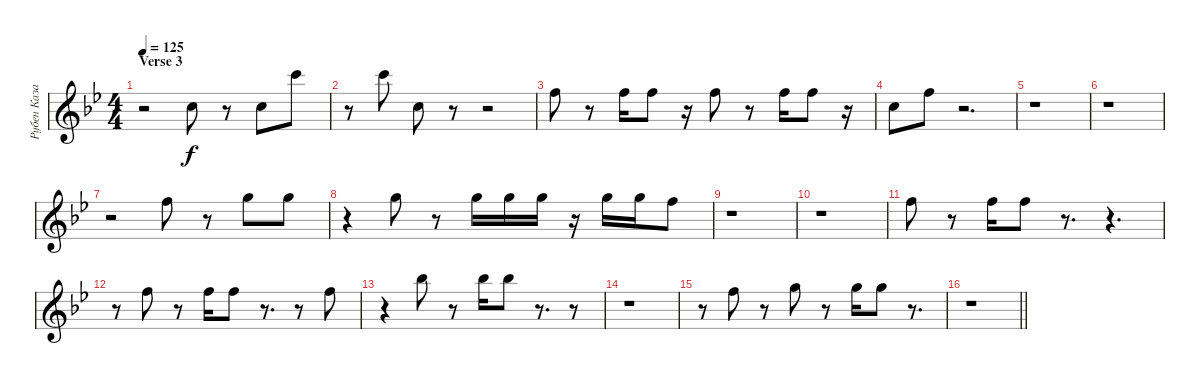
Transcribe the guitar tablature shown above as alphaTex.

\track ("Рубен Казарьян" "Рубен Каза") {instrument glockenspiel}
\staff {score}
\tuning (E4 B3 G3 D3 A2 E2) {hide}
\ts (4 4)
\section ("" "Verse 3")
\tempo 125
\clef g2
\ks bb
r.2{dy f} 17.3.8 r.8 17.3.8 20.1.8 |
r.8 20.1.8 17.3.8 r.8 r.2 |
13.1.8 r.8 13.1.16 13.1.8 r.16 13.1.8 r.8 13.1.16 13.1.8 r.16 |
13.2.8 13.1.8 r.2{d} |
r.1 |
r.1 |
r.2 18.2.8 r.8 20.2.8 20.2.8 |
r.4 20.2.8 r.8 20.2.16 20.2.16 20.2.16 r.16 20.2.16 20.2.16 18.2.8 |
r.1 |
r.1 |
18.2.8 r.8 18.2.16 18.2.8 r.8{d} r.4{d} |
r.8 18.2.8 r.8 18.2.16 18.2.8 r.8{d} r.8 18.2.8 |
r.4 18.1.8 r.8 18.1.16 18.1.8 r.8{d} r.8 |
r.1 |
r.8 18.2.8 r.8 20.2.8 r.8 20.2.16 20.2.8 r.8{d} |
\barLineRight lightlight
r.1
